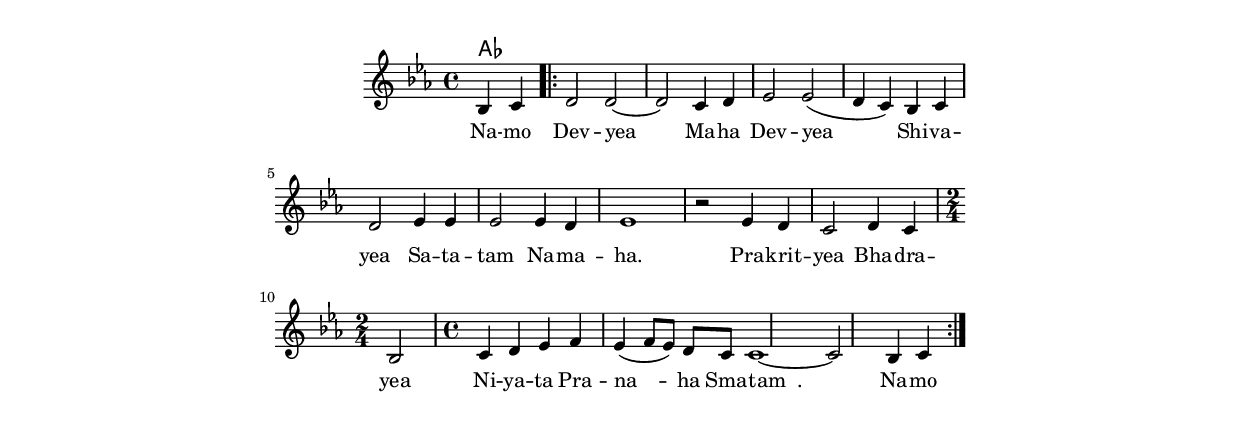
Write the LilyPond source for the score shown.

\version "2.19.45"
\paper {
	line-width = 4.6\in
}

melody = \relative c' {
  \clef treble
  \key ees \major
  \time 4/4
  \set Score.voltaSpannerDuration = #(ly:make-moment 4/4)
	\new Voice = "words" {
		\partial 2 bes4 c
		\repeat volta 2 {
			d2 d~ | d c4 d | ees2 ees( | d4 c) bes c |
			d2 ees4 ees | ees2 ees4 d | ees1 | r2 ees4 d |
			c2 d4 c | \time 2/4 bes2 | \time 4/4 c4 d ees f |
			ees( f8 ees) d c | c1~ | c2 bes4 c |  
		}
  }
}

text =  \lyricmode {
	\set associatedVoice = "words"
	Na -- mo Dev -- yea Ma -- ha Dev -- yea__ Shi -- va -- yea
	Sa -- ta -- tam Na -- ma -- ha.
	Pra -- krit -- yea Bha -- dra -- yea
	Ni -- ya -- ta Pra -- na__ -- ha Sma -- tam__. Na -- mo
}

harmonies = \chordmode {
\set noChordSymbol = "" 
	aes |
}

\score {
  <<
    \new ChordNames {
      \set chordChanges = ##t
      \harmonies
    }
    \new Staff {
    	\new Voice = "one" { \melody }
  	}
    \new Lyrics \lyricsto "words" \text
  >>
  \layout { 
   #(layout-set-staff-size 16)
   }
  \midi { 
  	\tempo 4 = 125
  }
}